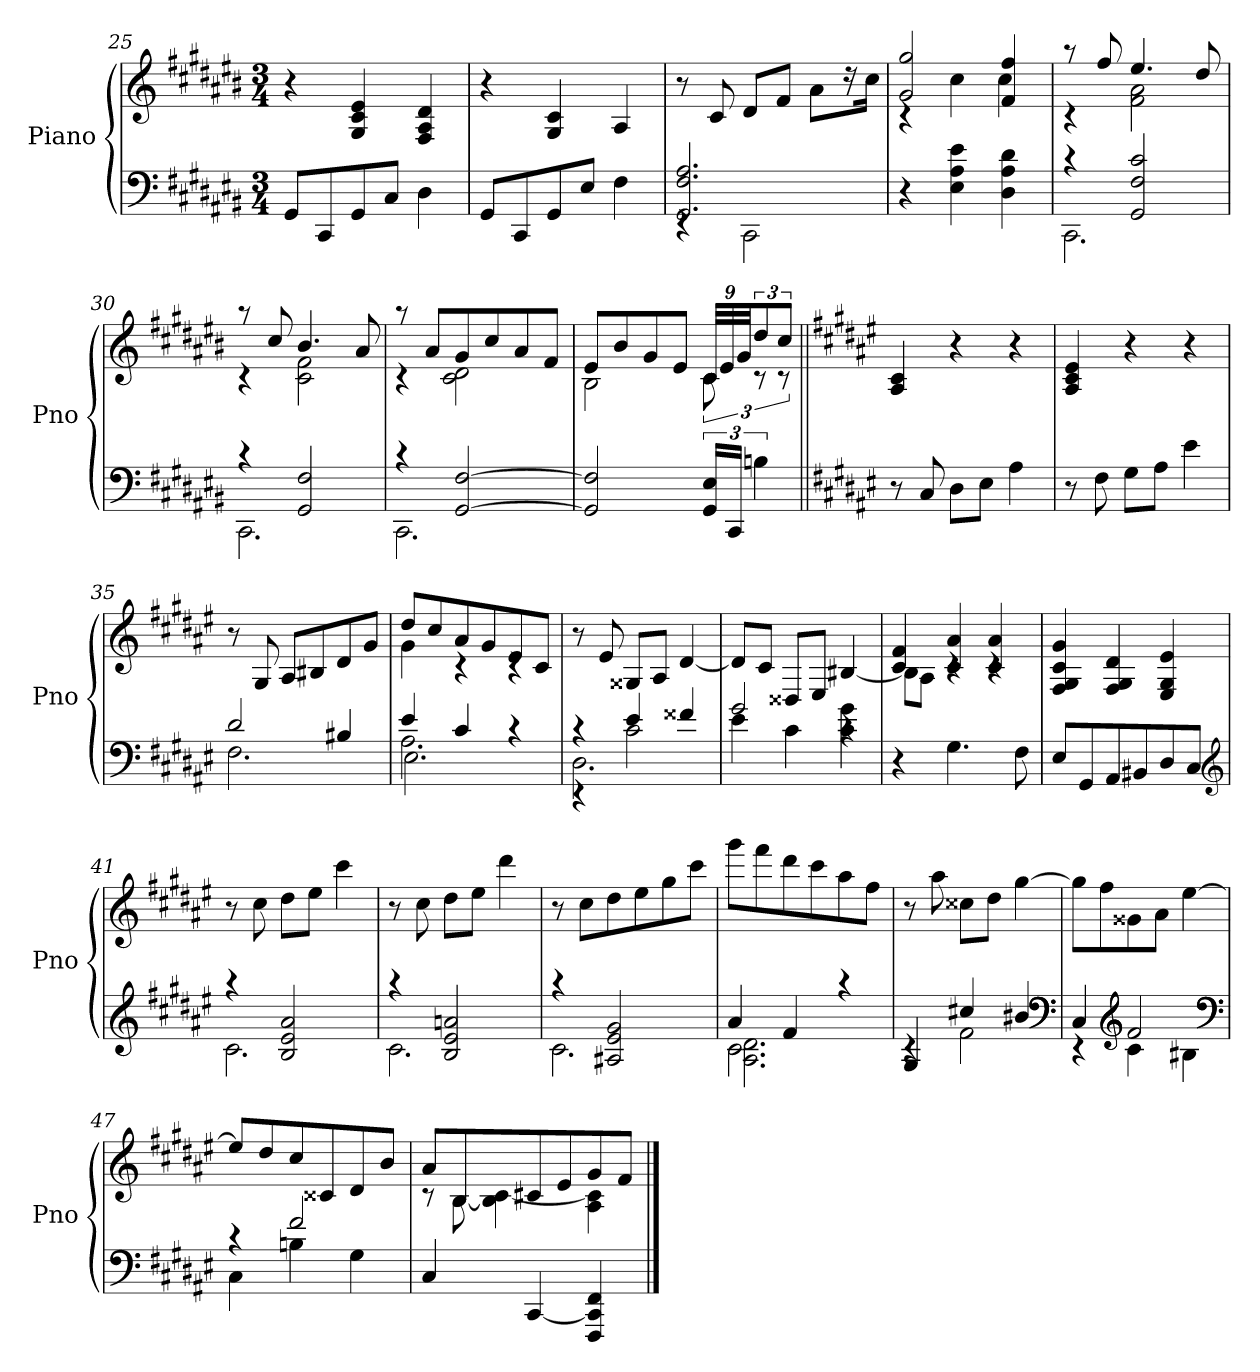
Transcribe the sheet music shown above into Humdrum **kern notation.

**kern	**kern
*part1	*part1
*staff2	*staff1
*I"Piano	*
*I'Pno	*
*clefF4	*clefG2
*k[f#c#g#d#a#e#b#]	*k[f#c#g#d#a#e#b#]
*M3/4	*M3/4
=25	=25
8GG#L	4r
8CC#	.
8GG#	4G# 4c# 4e#
8C#J	.
4D#	4F# 4A# 4d#
=26	=26
8GG#L	4r
8CC#	.
8GG#	4G# 4c#
8E#J	.
4F#	4A#
=27	=27
*^	*
2.GG# 2.F# 2.A#	4rEE	8r
.	.	8c#
.	2CC#	8d#L
.	.	8f#J
.	.	8a#L
.	.	16r
.	.	16cc#Jk
*v	*v	*
=28	=28
*	*^
4r	2g# 2gg#	4rc
4E# 4A# 4e#	.	4cc#
4D# 4A# 4d#	4f# 4ff#	4cc#
=29	=29	=29
*^	*	*
4rc	2.CC#	8raa	4rc
.	.	8ff#	.
2GG# 2F# 2c#	.	4.ee#	2f# 2a#
.	.	8dd#	.
=30	=30	=30	=30
4rc	2.CC#	8raa	4rc
.	.	8cc#	.
2GG# 2F#	.	4.b#	2c# 2f#
.	.	8a#	.
=31	=31	=31	=31
4rc	2.CC#	8raa	4rc
.	.	8a#L	.
[2GG# [2F#	.	8g#	2c# 2d#
.	.	8cc#	.
.	.	8a#	.
.	.	8f#J	.
*v	*v	*	*
=32	=32	=32
2GG#] 2F#]	8e#L	2B#
.	8b#	.
.	8g#	.
.	8e#J	.
24GG# 24E#LL	36c#LLL	12c#
.	36e#	.
24CC#JJ	.	.
.	36g#JJ	.
6Bn	12dd#	12rc
.	12cc#J	12rc
*	*v	*v
=33||	=33||
*k[f#c#g#d#a#e#]	*k[f#c#g#d#a#e#]
8r	4A# 4c#
8C#	.
8D#L	4r
8E#J	.
4A#	4r
=34	=34
8r	4A# 4c# 4e#
8F#	.
8G#L	4r
8A#J	.
4e#	4r
=35	=35
*^	*
2d#	2.F#	8r
.	.	8G#
.	.	8A#L
.	.	8B#X
4B#X	.	8d#
.	.	8g#J
=36	=36	=36
*	*^	*^
4e#	2.A#	2.E#\	8dd#L	4g#
.	.	.	8cc#	.
4c#	.	.	8a#	4rc
.	.	.	8g#	.
4rc	.	.	8e#	4rc
.	.	.	8c#J	.
*	*	*	*v	*v
=37	=37	=37	=37
4rc	4rEE	2.D#\	8r
.	.	.	8e#
4e#	2c#	.	8G##XL
.	.	.	8A#J
4f##X	.	.	[4d#
*	*v	*v	*
=38	=38	=38
2g#	4e#	8d#L]
.	.	8c#J
.	4c#	8D##XL
.	.	8E#J
4rc	4c# 4g#	[4B#X
*v	*v	*
=39	=39
*	*^
4r	4c# 4f#	8B#L]
.	.	8A#J
4.G#	4c# 4a#	4rc
.	4c# 4a#	4rc
8F#	.	.
*	*v	*v
=40	=40
8E#L	4F# 4G# 4c# 4g#
8GG#	.
8AA#	4F# 4G# 4d#
8BB#X	.
8D#	4E# 4G# 4e#
8C#J	.
*clefG2	*
=41	=41
*^	*
4raa	2.c#	8r
.	.	8cc#
2B 2e# 2a#	.	8dd#L
.	.	8ee#J
.	.	4ccc#
=42	=42	=42
4raa	2.c#	8r
.	.	8cc#
2B 2e# 2an	.	8dd#L
.	.	8ee#J
.	.	4ddd#
=43	=43	=43
4raa	2.c#	8r
.	.	8cc#L
2A#X 2e# 2g#	.	8dd#
.	.	8ee#
.	.	8gg#
.	.	8ccc#J
=44	=44	=44
*	*^	*
4a#	2.c#	2.A#\ 2.d#\	8ggg#L
.	.	.	8fff#
4f#	.	.	8ddd#
.	.	.	8ccc#
4raa	.	.	8aa#
.	.	.	8ff#J
*	*v	*v	*
=45	=45	=45
4G#	4rc	8r
.	.	8aa#
4cc#X	2f#	8cc##XL
.	.	8dd#J
4b#X	.	[4gg#
*clefF4	*	*
=46	=46	=46
4C#	4rEE	8gg#L]
.	.	8ff#
*clefG2	*	*
2f#	4c#	8g##X
.	.	8a#J
.	4B#X	[4ee#
*clefF4	*	*
=47	=47	=47
4rc	4C#	8ee#L]
.	.	8dd#
2f#	4Bn	8cc#
.	.	8c##X
.	4G#	8d#
.	.	8bJ
*v	*v	*
=48	=48
*	*^
4C#	8a#L	8rc
.	8B	[8B
[4CC#	8c#X	4B] [4c#
.	8e#	.
4FFF# 4CC#] 4FF#	8g#	4A# 4c#]
.	8f#J	.
*	*v	*v
==	==
*-	*-
